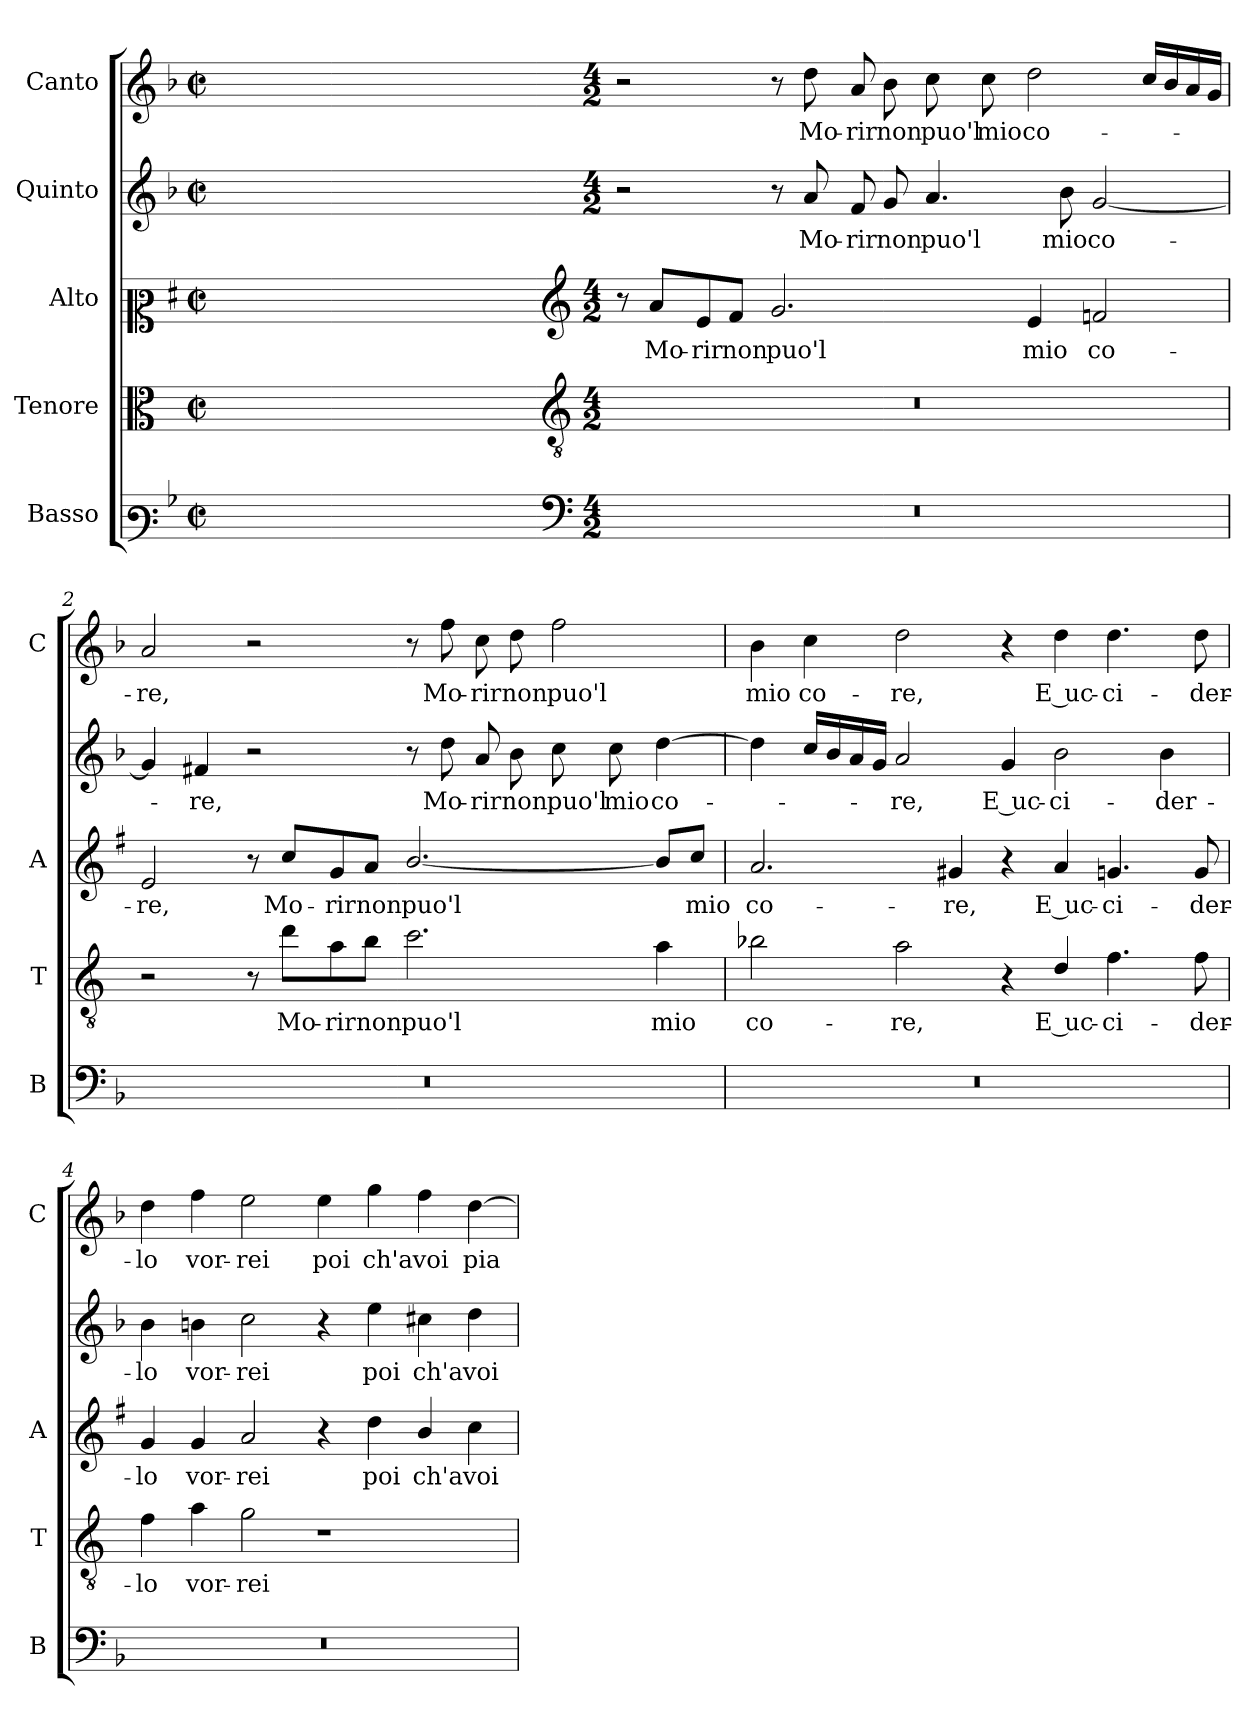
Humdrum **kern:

**kern	**kern	**text	**kern	**text	**kern	**text	**kern	**text
*part5	*part4	*part4	*part3	*part3	*part2	*part2	*part1	*part1
*staff5	*staff4	*staff4	*staff3	*staff3	*staff2	*staff2	*staff1	*staff1
*I"Basso	*I"Tenore	*	*I"Alto	*	*I"Quinto	*	*I"Canto	*
*I'B	*I'T	*	*I'A	*	*	*	*I'C	*
*clefF3	*clefC3	*	*clefC2	*	*clefG2	*	*clefG2	*
*	*ITrd4c7	*	*ITrd1c2	*	*	*	*	*
*k[b-]	*k[b-]	*	*k[b-]	*	*k[b-]	*	*k[b-]	*
*F:	*F:	*	*F:	*	*F:	*	*F:	*
*M2/2	*M2/2	*	*M2/2	*	*M2/2	*	*M2/2	*
*met(c|)	*met(c|)	*	*met(c|)	*	*met(c|)	*	*met(c|)	*
=	=	=	=	=	=	=	=	=
1ryy	1ryy	.	1ryy	.	1ryy	.	1ryy	.
=1X-	=1X-	=1X-	=1X-	=1X-	=1X-	=1X-	=1X-	=1X-
4ryy	4ryy	.	4ryy	.	4ryy	.	4ryy	.
4ryy	4ryy	.	4ryy	.	4ryy	.	4ryy	.
4ryy	4ryy	.	4ryy	.	4ryy	.	4ryy	.
4ryy	4ryy	.	4ryy	.	4ryy	.	4ryy	.
=1-	=1-	=1-	=1-	=1-	=1-	=1-	=1-	=1-
*clefF4	*clefGv2	*	*clefG2	*	*	*	*	*
*M4/2	*M4/2	*	*M4/2	*	*M4/2	*	*M4/2	*
0r	0r	.	8r	.	2r	.	2r	.
!	!	!	!	!LO:LY:b	!	!	!	!
.	.	.	8g/L	Mo-	.	.	.	.
!	!	!	!	!LO:LY:b	!	!	!	!
.	.	.	8d/	-rir	.	.	.	.
!	!	!	!	!LO:LY:b	!	!	!	!
.	.	.	8e/J	non	.	.	.	.
!	!	!	!	!LO:LY:b	!	!	!	!
.	.	.	2.f/	puo'l	8r	.	8r	.
!	!	!	!	!	!	!LO:LY:b	!	!LO:LY:b
.	.	.	.	.	8a/	Mo-	8dd\	Mo-
!	!	!	!	!	!	!LO:LY:b	!	!LO:LY:b
.	.	.	.	.	8f/	-rir	8a/	-rir
!	!	!	!	!	!	!LO:LY:b	!	!LO:LY:b
.	.	.	.	.	8g/	non	8b-\	non
!	!	!	!	!	!	!LO:LY:b	!	!LO:LY:b
.	.	.	.	.	4.a/	puo'l	8cc\	puo'l
!	!	!	!	!	!	!	!	!LO:LY:b
.	.	.	.	.	.	.	8cc\	mio
!	!	!	!	!LO:LY:b	!	!	!	!LO:LY:b
.	.	.	4d/	mio	.	.	2dd\	co-
!	!	!	!	!	!	!LO:LY:b	!	!
.	.	.	.	.	8b-\	mio	.	.
!	!	!	!	!LO:LY:b	!	!LO:LY:b	!	!
.	.	.	2e-X/	co-	[2g/	co-	.	.
.	.	.	.	.	.	.	16cc/LL	.
.	.	.	.	.	.	.	16b-/	.
.	.	.	.	.	.	.	16a/	.
.	.	.	.	.	.	.	16g/JJ	.
!!LO:LB:g=z
=2	=2	=2	=2	=2	=2	=2	=2	=2
!	!	!	!	!LO:LY:b	!	!	!	!LO:LY:b
0r	2r	.	2d/	-re,	4g/]	.	2a/	-re,
!	!	!	!	!	!	!LO:LY:b	!	!
.	.	.	.	.	4f#X/	-re,	.	.
.	8r	.	8r	.	2r	.	2r	.
!	!	!LO:LY:b	!	!LO:LY:b	!	!	!	!
.	8g\L	Mo-	8b-/L	Mo-	.	.	.	.
!	!	!LO:LY:b	!	!LO:LY:b	!	!	!	!
.	8d\	-rir	8f/	-rir	.	.	.	.
!	!	!LO:LY:b	!	!LO:LY:b	!	!	!	!
.	8e\J	non	8g/J	non	.	.	.	.
!	!	!LO:LY:b	!	!LO:LY:b	!	!	!	!
.	2.f\	puo'l	[2.a/	puo'l	8r	.	8r	.
!	!	!	!	!	!	!LO:LY:b	!	!LO:LY:b
.	.	.	.	.	8dd\	Mo-	8ff\	Mo-
!	!	!	!	!	!	!LO:LY:b	!	!LO:LY:b
.	.	.	.	.	8a/	-rir	8cc\	-rir
!	!	!	!	!	!	!LO:LY:b	!	!LO:LY:b
.	.	.	.	.	8b-\	non	8dd\	non
!	!	!	!	!	!	!LO:LY:b	!	!LO:LY:b
.	.	.	.	.	8cc\	puo'l	2ff\	puo'l
!	!	!	!	!	!	!LO:LY:b	!	!
.	.	.	.	.	8cc\	mio	.	.
!	!	!LO:LY:b	!	!	!	!LO:LY:b	!	!
.	4d\	mio	8a/L]	.	[4dd\	co-	.	.
!	!	!	!	!LO:LY:b	!	!	!	!
.	.	.	8b-/J	mio	.	.	.	.
=3	=3	=3	=3	=3	=3	=3	=3	=3
!	!	!LO:LY:b	!	!LO:LY:b	!	!	!	!LO:LY:b
0r	2e-X\	co-	2.g/	co-	4dd\]	.	4b-\	mio
!	!	!	!	!	!	!	!	!LO:LY:b
.	.	.	.	.	16cc/LL	.	4cc\	co-
.	.	.	.	.	16b-/	.	.	.
.	.	.	.	.	16a/	.	.	.
.	.	.	.	.	16g/JJ	.	.	.
!	!	!LO:LY:b	!	!	!	!LO:LY:b	!	!LO:LY:b
.	2d\	-re,	.	.	2a/	-re,	2dd\	-re,
!	!	!	!	!LO:LY:b	!	!	!	!
.	.	.	4f#X/	-re,	.	.	.	.
!	!	!	!	!	!	!LO:LY:b	!	!
.	4r	.	4r	.	4g/	E uc-	4r	.
!	!	!LO:LY:b	!	!LO:LY:b	!	!LO:LY:b	!	!LO:LY:b
.	4G/	E uc-	4g/	E uc-	2b-\	-ci-	4dd\	E uc-
!	!	!LO:LY:b	!	!LO:LY:b	!	!	!	!LO:LY:b
.	4.B-\	-ci-	4.fn/	-ci-	.	.	4.dd\	-ci-
!	!	!	!	!	!	!LO:LY:b	!	!
.	.	.	.	.	4b-\	-der-	.	.
!	!	!LO:LY:b	!	!LO:LY:b	!	!	!	!LO:LY:b
.	8B-\	-der-	8f/	-der-	.	.	8dd\	-der-
!!LO:PB:g=z
=4	=4	=4	=4	=4	=4	=4	=4	=4
!	!	!LO:LY:b	!	!LO:LY:b	!	!LO:LY:b	!	!LO:LY:b
0r	4B-\	-lo	4f/	-lo	4b-\	-lo	4dd\	-lo
!	!	!LO:LY:b	!	!LO:LY:b	!	!LO:LY:b	!	!LO:LY:b
.	4d\	vor-	4f/	vor-	4bn\	vor-	4ff\	vor-
!	!	!LO:LY:b	!	!LO:LY:b	!	!LO:LY:b	!	!LO:LY:b
.	2c\	-rei	2g/	-rei	2cc\	-rei	2ee\	-rei
!	!	!	!	!	!	!	!	!LO:LY:b
.	1r	.	4r	.	4r	.	4ee\	poi
!	!	!	!	!LO:LY:b	!	!LO:LY:b	!	!LO:LY:b
.	.	.	4cc\	poi	4ee\	poi	4gg\	ch'a
!	!	!	!	!LO:LY:b	!	!LO:LY:b	!	!LO:LY:b
.	.	.	4a/	ch'a	4cc#X\	ch'a	4ff\	voi
!	!	!	!	!LO:LY:b	!	!LO:LY:b	!	!LO:LY:b
.	.	.	4b-\	voi	4dd\	voi	[4dd\	pia-
=	=	=	=	=	=	=	=	=
*-	*-	*-	*-	*-	*-	*-	*-	*-
